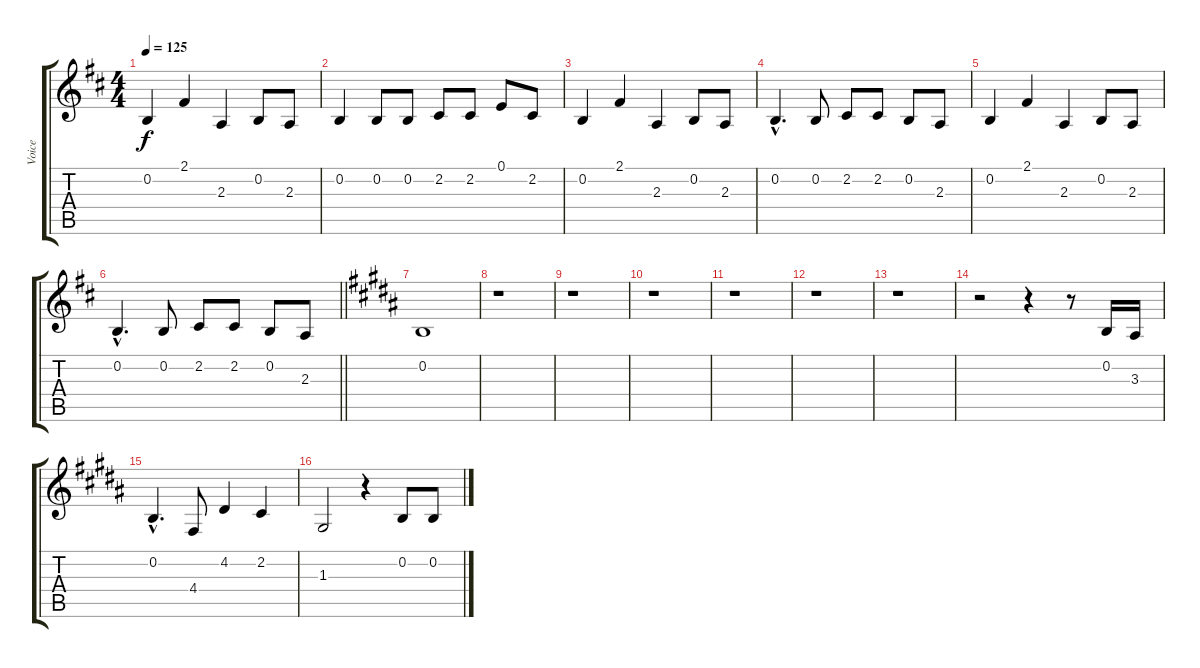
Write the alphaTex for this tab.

\track ("Voice" "Voice") {instrument fx5brightness}
\staff {score tabs}
\tuning (E4 B3 G3 D3 A2 E2) {hide}
\ts (4 4)
\tempo 125
\clef g2
\ks d
0.2.4{dy f} 2.1.4 2.3.4 0.2.8 2.3.8 |
0.2.4 0.2.8 0.2.8 2.2.8 2.2.8 0.1.8 2.2.8 |
0.2.4 2.1.4 2.3.4 0.2.8 2.3.8 |
0.2{hac}.4{d} 0.2.8 2.2.8 2.2.8 0.2.8 2.3.8 |
0.2.4 2.1.4 2.3.4 0.2.8 2.3.8 |
\barLineRight lightlight
0.2{hac}.4{d} 0.2.8 2.2.8 2.2.8 0.2.8 2.3.8 |
\ks b
0.2.1 |
r.1 |
r.1 |
r.1 |
r.1 |
r.1 |
r.1 |
r.2 r.4 r.8 0.2.16 3.3.16 |
0.2{hac}.4{d} 4.4.8 4.2.4 2.2.4 |
1.3.2 r.4 0.2.8 0.2.8
